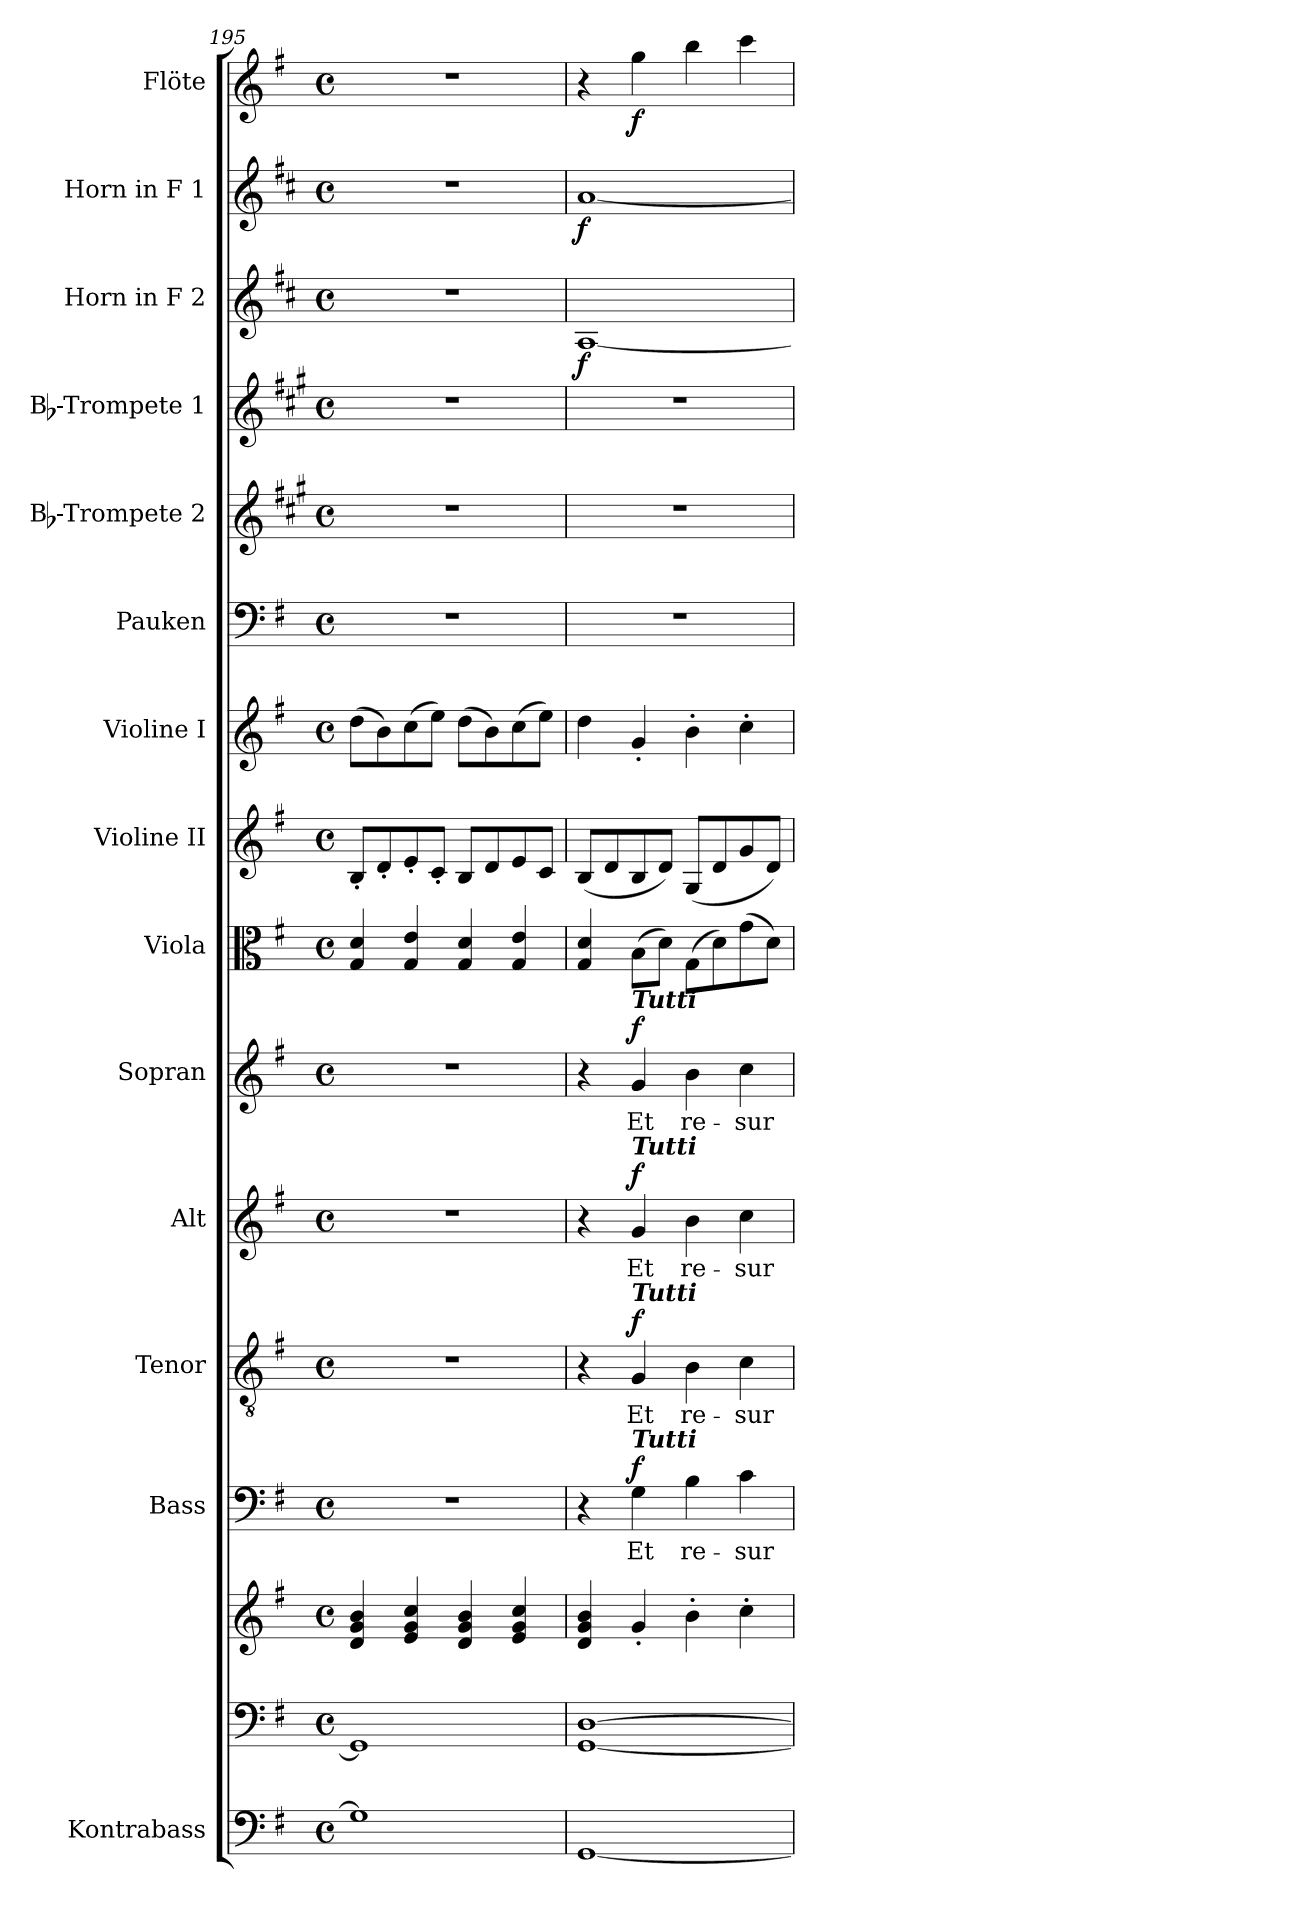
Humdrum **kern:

**kern	**kern	**kern	**kern	**text	**dynam	**kern	**text	**dynam	**kern	**text	**dynam	**kern	**text	**dynam	**kern	**kern	**kern	**kern	**kern	**kern	**kern	**dynam	**kern	**dynam	**kern	**dynam
*part15	*part14	*part14	*part13	*part13	*part13	*part12	*part12	*part12	*part11	*part11	*part11	*part10	*part10	*part10	*part9	*part8	*part7	*part6	*part5	*part4	*part3	*part3	*part2	*part2	*part1	*part1
*staff16	*staff15	*staff14	*staff13	*staff13	*staff13	*staff12	*staff12	*staff12	*staff11	*staff11	*staff11	*staff10	*staff10	*staff10	*staff9	*staff8	*staff7	*staff6	*staff5	*staff4	*staff3	*staff3	*staff2	*staff2	*staff1	*staff1
*I"Kontrabass	*	*	*I"Bass	*	*	*I"Tenor	*	*	*I"Alt	*	*	*I"Sopran	*	*	*I"Viola	*I"Violine II	*I"Violine I	*I"Pauken	*I"Bb-Trompete 2	*I"Bb-Trompete 1	*I"Horn in F 2	*	*I"Horn in F 1	*	*I"Flöte	*
*I'Kb.	*	*	*I'B.	*	*	*I'T.	*	*	*I'A.	*	*	*I'S.	*	*	*I'Vla.	*I'Vl. II	*I'Vl. I	*I'Pk.	*I'Bb Trp. 2	*I'Bb Trp. 1	*	*	*	*	*I'Fl.	*
*clefF4	*clefF4	*clefG2	*clefF4	*	*	*clefGv2	*	*	*clefG2	*	*	*clefG2	*	*	*clefC3	*clefG2	*clefG2	*clefF4	*clefG2	*clefG2	*clefG2	*	*clefG2	*	*clefG2	*
*ITrd7c12	*	*	*	*	*	*	*	*	*	*	*	*	*	*	*	*	*	*	*ITrd1c2	*ITrd1c2	*ITrd4c7	*	*ITrd4c7	*	*	*
*k[f#]	*k[f#]	*k[f#]	*k[f#]	*	*	*k[f#]	*	*	*k[f#]	*	*	*k[f#]	*	*	*k[f#]	*k[f#]	*k[f#]	*k[f#]	*k[f#]	*k[f#]	*k[f#]	*	*k[f#]	*	*k[f#]	*
*G:	*G:	*G:	*G:	*	*	*G:	*	*	*G:	*	*	*G:	*	*	*G:	*G:	*G:	*G:	*G:	*G:	*G:	*	*G:	*	*G:	*
*M4/4	*M4/4	*M4/4	*M4/4	*	*	*M4/4	*	*	*M4/4	*	*	*M4/4	*	*	*M4/4	*M4/4	*M4/4	*M4/4	*M4/4	*M4/4	*M4/4	*	*M4/4	*	*M4/4	*
*met(c)	*met(c)	*met(c)	*met(c)	*	*	*met(c)	*	*	*met(c)	*	*	*met(c)	*	*	*met(c)	*met(c)	*met(c)	*met(c)	*met(c)	*met(c)	*met(c)	*	*met(c)	*	*met(c)	*
=195	=195	=195	=195	=195	=195	=195	=195	=195	=195	=195	=195	=195	=195	=195	=195	=195	=195	=195	=195	=195	=195	=195	=195	=195	=195	=195
1GG]	1GG]	4d/ 4g/ 4b/	1r	.	.	1r	.	.	1r	.	.	1r	.	.	4G/ 4d/	8B'</L	(>8dd\L	1r	1r	1r	1r	.	1r	.	1r	.
.	.	.	.	.	.	.	.	.	.	.	.	.	.	.	.	8d'</	8b\)	.	.	.	.	.	.	.	.	.
.	.	4e/ 4g/ 4cc/	.	.	.	.	.	.	.	.	.	.	.	.	4G/ 4e/	8e'</	(>8cc\	.	.	.	.	.	.	.	.	.
.	.	.	.	.	.	.	.	.	.	.	.	.	.	.	.	8c'</J	8ee\J)	.	.	.	.	.	.	.	.	.
.	.	4d/ 4g/ 4b/	.	.	.	.	.	.	.	.	.	.	.	.	4G/ 4d/	8B/L	(>8dd\L	.	.	.	.	.	.	.	.	.
.	.	.	.	.	.	.	.	.	.	.	.	.	.	.	.	8d/	8b\)	.	.	.	.	.	.	.	.	.
.	.	4e/ 4g/ 4cc/	.	.	.	.	.	.	.	.	.	.	.	.	4G/ 4e/	8e/	(>8cc\	.	.	.	.	.	.	.	.	.
.	.	.	.	.	.	.	.	.	.	.	.	.	.	.	.	8c/J	8ee\J)	.	.	.	.	.	.	.	.	.
=196	=196	=196	=196	=196	=196	=196	=196	=196	=196	=196	=196	=196	=196	=196	=196	=196	=196	=196	=196	=196	=196	=196	=196	=196	=196	=196
!	!	!	!	!	!	!	!	!	!	!	!	!	!	!	!	!	!	!	!	!	!	!LO:DY:b	!	!LO:DY:b	!	!
[1GGG	[1GG [1D	4d/ 4g/ 4b/	4r	.	.	4r	.	.	4r	.	.	4r	.	.	4G/ 4d/	(<8B/L	4dd\	1r	1r	1r	[1D	f	[1d	f	4r	.
.	.	.	.	.	.	.	.	.	.	.	.	.	.	.	.	8d/	.	.	.	.	.	.	.	.	.	.
!	!	!	!	!	!	!	!	!	!	!	!	!LO:TX:a:Bi:t=Tutti	!	!	!	!	!	!	!	!	!	!	!	!	!	!
!	!	!	!	!	!	!	!	!	!LO:TX:a:Bi:t=Tutti	!	!	!	!	!	!	!	!	!	!	!	!	!	!	!	!	!
!	!	!	!	!	!	!LO:TX:a:Bi:t=Tutti	!	!	!	!	!	!	!	!	!	!	!	!	!	!	!	!	!	!	!	!
!	!	!	!LO:TX:a:Bi:t=Tutti	!	!	!	!	!	!	!	!	!	!	!	!	!	!	!	!	!	!	!	!	!	!	!
!	!	!	!	!LO:LY:b	!LO:DY:a	!	!LO:LY:b	!LO:DY:a	!	!LO:LY:b	!LO:DY:a	!	!LO:LY:b	!LO:DY:a	!	!	!	!	!	!	!	!	!	!	!	!LO:DY:b
.	.	4g'</	4G\	Et	f	4G/	Et	f	4g/	Et	f	4g/	Et	f	(>8B\L	8B/	4g'</	.	.	.	.	.	.	.	4gg\	f
.	.	.	.	.	.	.	.	.	.	.	.	.	.	.	8d\J)	8d/J)	.	.	.	.	.	.	.	.	.	.
!	!	!	!	!LO:LY:b	!	!	!LO:LY:b	!	!	!LO:LY:b	!	!	!LO:LY:b	!	!	!	!	!	!	!	!	!	!	!	!	!
.	.	4b'>\	4B\	re-	.	4B\	re-	.	4b\	re-	.	4b\	re-	.	(>8G\L	(<8G/L	4b'>\	.	.	.	.	.	.	.	4bb\	.
.	.	.	.	.	.	.	.	.	.	.	.	.	.	.	8d\)	8d/	.	.	.	.	.	.	.	.	.	.
!	!	!	!	!LO:LY:b	!	!	!LO:LY:b	!	!	!LO:LY:b	!	!	!LO:LY:b	!	!	!	!	!	!	!	!	!	!	!	!	!
.	.	4cc'>\	4c\	-sur-	.	4c\	-sur-	.	4cc\	-sur-	.	4cc\	-sur-	.	(>8g\	8g/	4cc'>\	.	.	.	.	.	.	.	4ccc\	.
.	.	.	.	.	.	.	.	.	.	.	.	.	.	.	8d\J)	8d/J)	.	.	.	.	.	.	.	.	.	.
=	=	=	=	=	=	=	=	=	=	=	=	=	=	=	=	=	=	=	=	=	=	=	=	=	=	=
*-	*-	*-	*-	*-	*-	*-	*-	*-	*-	*-	*-	*-	*-	*-	*-	*-	*-	*-	*-	*-	*-	*-	*-	*-	*-	*-
